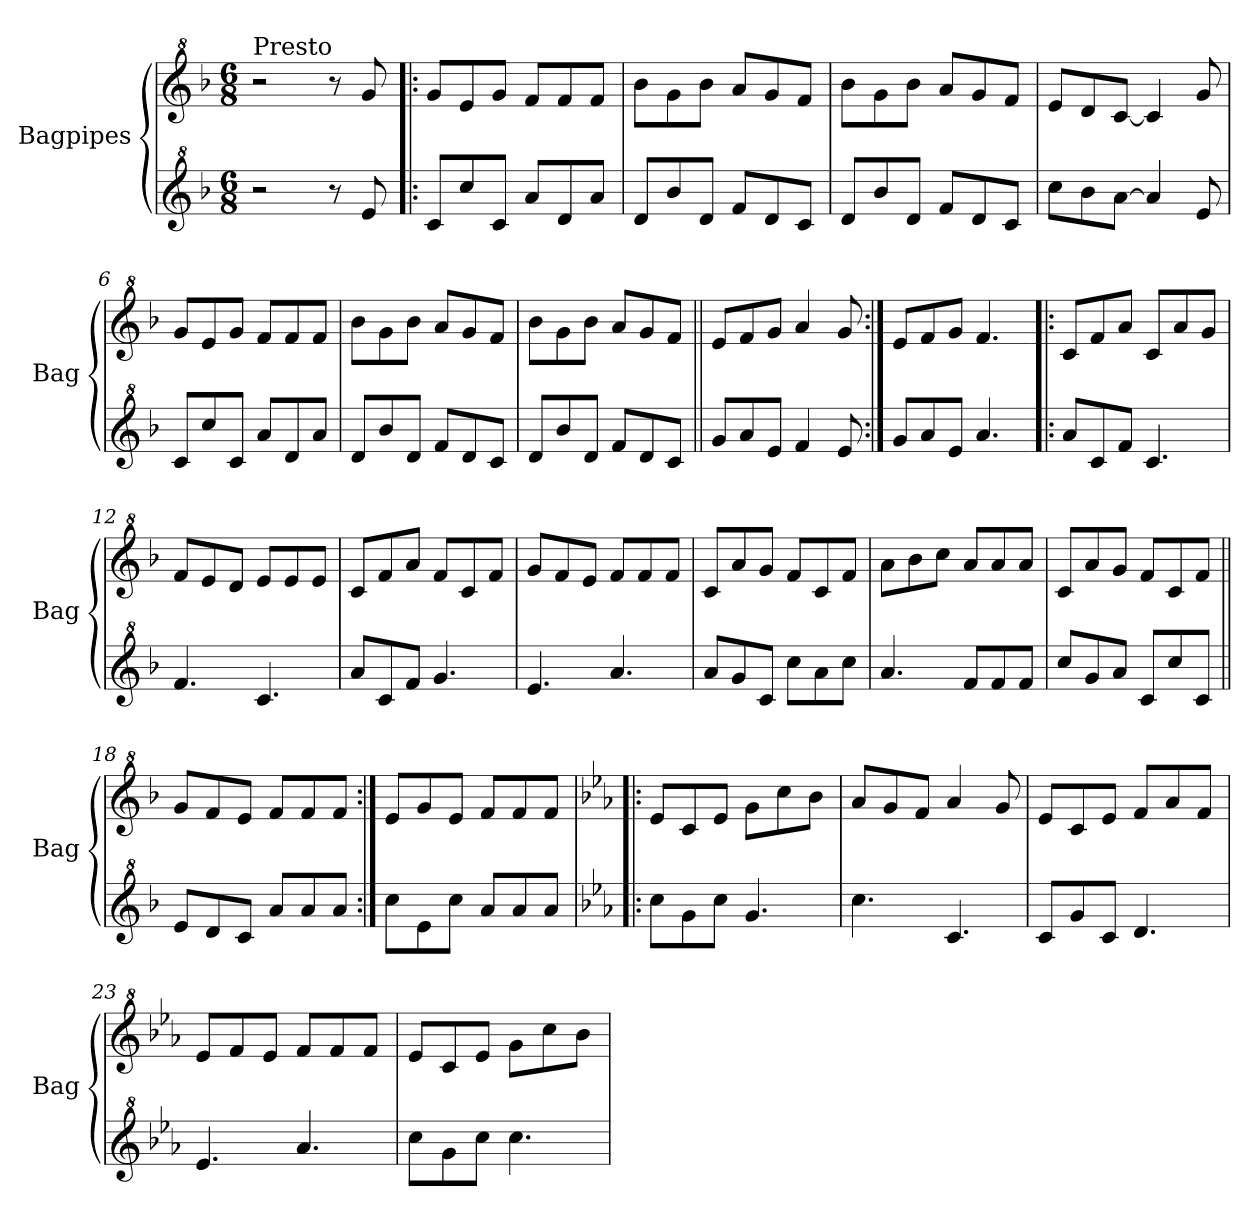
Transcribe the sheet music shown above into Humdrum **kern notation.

**kern	**kern
*part2	*part1
*staff2	*staff1
*I"Bagpipes	*I"Bagpipes
*I'Bag	*I'Bag
*clefG^2	*clefG^2
*k[b-]	*k[b-]
*F:	*F:
*M6/8	*M6/8
=1	=1
!	!LO:TX:a:t=Presto
2r	2r
8r	8r
8ee/	8gg/
=2!|:	=2!|:
8cc/L	8gg/L
8ccc/	8ee/
8cc/J	8gg/J
8aa/L	8ff/L
8dd/	8ff/
8aa/J	8ff/J
=3	=3
8dd/L	8bb-\L
8bb-/	8gg\
8dd/J	8bb-\J
8ff/L	8aa/L
8dd/	8gg/
8cc/J	8ff/J
=4	=4
8dd/L	8bb-\L
8bb-/	8gg\
8dd/J	8bb-\J
8ff/L	8aa/L
8dd/	8gg/
8cc/J	8ff/J
=5	=5
8ccc\L	8ee/L
8bb-\	8dd/
[8aa\J	[8cc/J
4aa/]	4cc/]
8ee/	8gg/
=6	=6
8cc/L	8gg/L
8ccc/	8ee/
8cc/J	8gg/J
8aa/L	8ff/L
8dd/	8ff/
8aa/J	8ff/J
=7	=7
8dd/L	8bb-\L
8bb-/	8gg\
8dd/J	8bb-\J
8ff/L	8aa/L
8dd/	8gg/
8cc/J	8ff/J
!!LO:LB:g=z
=8	=8
8dd/L	8bb-\L
8bb-/	8gg\
8dd/J	8bb-\J
8ff/L	8aa/L
8dd/	8gg/
8cc/J	8ff/J
=9||	=9||
8gg/L	8ee/L
8aa/	8ff/
8ee/J	8gg/J
4ff/	4aa/
8ee/	8gg/
=10:|!	=10:|!
8gg/L	8ee/L
8aa/	8ff/
8ee/J	8gg/J
4.aa/	4.ff/
=11!|:	=11!|:
8aa/L	8cc/L
8cc/	8ff/
8ff/J	8aa/J
4.cc/	8cc/L
.	8aa/
.	8gg/J
=12	=12
4.ff/	8ff/L
.	8ee/
.	8dd/J
4.cc/	8ee/L
.	8ee/
.	8ee/J
=13	=13
8aa/L	8cc/L
8cc/	8ff/
8ff/J	8aa/J
4.gg/	8ff/L
.	8cc/
.	8ff/J
=14	=14
4.ee/	8gg/L
.	8ff/
.	8ee/J
4.aa/	8ff/L
.	8ff/
.	8ff/J
!!LO:LB:g=z
=15	=15
8aa/L	8cc/L
8gg/	8aa/
8cc/J	8gg/J
8ccc\L	8ff/L
8aa\	8cc/
8ccc\J	8ff/J
=16	=16
4.aa/	8aa\L
.	8bb-\
.	8ccc\J
8ff/L	8aa/L
8ff/	8aa/
8ff/J	8aa/J
=17	=17
8ccc/L	8cc/L
8gg/	8aa/
8aa/J	8gg/J
8cc/L	8ff/L
8ccc/	8cc/
8cc/J	8ff/J
=18||	=18||
8ee/L	8gg/L
8dd/	8ff/
8cc/J	8ee/J
8aa/L	8ff/L
8aa/	8ff/
8aa/J	8ff/J
=19:|!	=19:|!
8ccc\L	8ee/L
8ee\	8gg/
8ccc\J	8ee/J
8aa/L	8ff/L
8aa/	8ff/
8aa/J	8ff/J
=20!|:	=20!|:
*k[b-e-a-]	*k[b-e-a-]
*E-:	*E-:
8ccc\L	8ee-/L
8gg\	8cc/
8ccc\J	8ee-/J
4.gg/	8gg\L
.	8ccc\
.	8bb-\J
=21	=21
4.ccc\	8aa-/L
.	8gg/
.	8ff/J
4.cc/	4aa-/
.	8gg/
!!LO:LB:g=z
=22	=22
8cc/L	8ee-/L
8gg/	8cc/
8cc/J	8ee-/J
4.dd/	8ff/L
.	8aa-/
.	8ff/J
=23	=23
4.ee-/	8ee-/L
.	8ff/
.	8ee-/J
4.aa-/	8ff/L
.	8ff/
.	8ff/J
=24	=24
8ccc\L	8ee-/L
8gg\	8cc/
8ccc\J	8ee-/J
4.ccc\	8gg\L
.	8ccc\
.	8bb-\J
=	=
*-	*-
